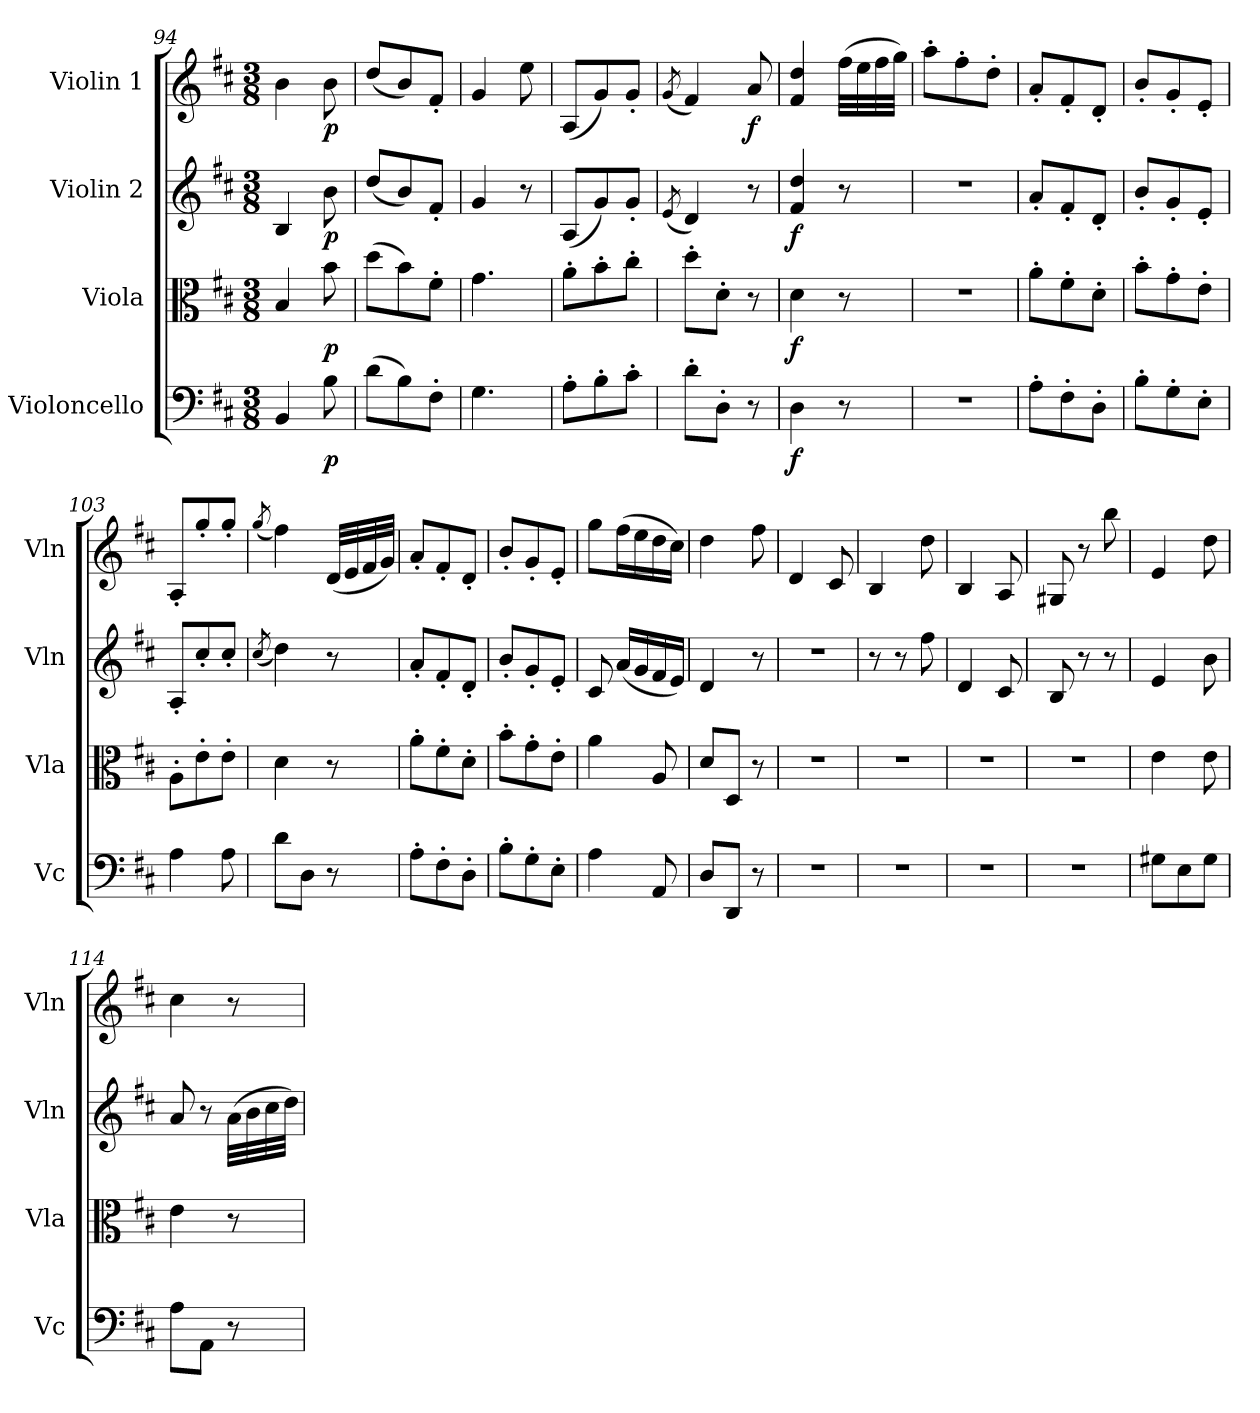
**kern	**dynam	**kern	**dynam	**kern	**dynam	**kern	**dynam
*part4	*part4	*part3	*part3	*part2	*part2	*part1	*part1
*staff4	*staff4	*staff3	*staff3	*staff2	*staff2	*staff1	*staff1
*I"Violoncello	*	*I"Viola	*	*I"Violin 2	*	*I"Violin 1	*
*I'Vc	*	*I'Vla	*	*I'Vln	*	*I'Vln	*
*clefF4	*	*clefC3	*	*clefG2	*	*clefG2	*
*k[f#c#]	*	*k[f#c#]	*	*k[f#c#]	*	*k[f#c#]	*
*M3/8	*	*M3/8	*	*M3/8	*	*M3/8	*
=94	=94	=94	=94	=94	=94	=94	=94
4BB/	.	4B/	.	4B/	.	4b\	.
!	!LO:DY:b	!	!LO:DY:b	!	!LO:DY:b	!	!LO:DY:b
8B\	p	8b\	p	8b\	p	8b\	p
!!LO:LB:g=z
=95	=95	=95	=95	=95	=95	=95	=95
(8d\L	.	(8dd\L	.	(8dd/L	.	(8dd/L	.
8B\)	.	8b\)	.	8b/)	.	8b/)	.
8F#'\J	.	8f#'\J	.	8f#'/J	.	8f#'/J	.
=96	=96	=96	=96	=96	=96	=96	=96
4.G\	.	4.g\	.	4g/	.	4g/	.
.	.	.	.	8r	.	8ee\	.
=97	=97	=97	=97	=97	=97	=97	=97
8A'\L	.	8a'\L	.	(8A/L	.	(8A/L	.
8B'\	.	8b'\	.	8g/)	.	8g/)	.
8c#'\J	.	8cc#'\J	.	8g'/J	.	8g'/J	.
=98	=98	=98	=98	=98	=98	=98	=98
.	.	.	.	(8qe/	.	(8qg/	.
8d'\L	.	8dd'\L	.	4d/)	.	4f#/)	.
8D'\J	.	8d'\J	.	.	.	.	.
!	!	!	!	!	!	!	!LO:DY:b
8r	.	8r	.	8r	.	8a/	f
=99	=99	=99	=99	=99	=99	=99	=99
!	!LO:DY:b	!	!LO:DY:b	!	!LO:DY:b	!	!
4D\	f	4d\	f	4f#/ 4dd/	f	4f#/ 4dd/	.
8r	.	8r	.	8r	.	(32ff#\LLL	.
.	.	.	.	.	.	32ee\	.
.	.	.	.	.	.	32ff#\	.
.	.	.	.	.	.	32gg\JJJ)	.
=100	=100	=100	=100	=100	=100	=100	=100
4.r	.	4.r	.	4.r	.	8aa'\L	.
.	.	.	.	.	.	8ff#'\	.
.	.	.	.	.	.	8dd'\J	.
=101	=101	=101	=101	=101	=101	=101	=101
8A'\L	.	8a'\L	.	8a'/L	.	8a'/L	.
8F#'\	.	8f#'\	.	8f#'/	.	8f#'/	.
8D'\J	.	8d'\J	.	8d'/J	.	8d'/J	.
=102	=102	=102	=102	=102	=102	=102	=102
8B'\L	.	8b'\L	.	8b'/L	.	8b'/L	.
8G'\	.	8g'\	.	8g'/	.	8g'/	.
8E'\J	.	8e'\J	.	8e'/J	.	8e'/J	.
!!LO:LB:g=z
=103	=103	=103	=103	=103	=103	=103	=103
4A\	.	8A'\L	.	8A'/L	.	8A'/L	.
.	.	8e'\	.	8cc#'/	.	8gg'/	.
8A\	.	8e'\J	.	8cc#'/J	.	8gg'/J	.
=104	=104	=104	=104	=104	=104	=104	=104
.	.	.	.	(8qcc#/	.	(8qgg/	.
8d\L	.	4d\	.	4dd\)	.	4ff#\)	.
8D\J	.	.	.	.	.	.	.
8r	.	8r	.	8r	.	(32d/LLL	.
.	.	.	.	.	.	32e/	.
.	.	.	.	.	.	32f#/	.
.	.	.	.	.	.	32g/JJJ)	.
=105	=105	=105	=105	=105	=105	=105	=105
8A'\L	.	8a'\L	.	8a'/L	.	8a'/L	.
8F#'\	.	8f#'\	.	8f#'/	.	8f#'/	.
8D'\J	.	8d'\J	.	8d'/J	.	8d'/J	.
=106	=106	=106	=106	=106	=106	=106	=106
8B'\L	.	8b'\L	.	8b'/L	.	8b'/L	.
8G'\	.	8g'\	.	8g'/	.	8g'/	.
8E'\J	.	8e'\J	.	8e'/J	.	8e'/J	.
=107	=107	=107	=107	=107	=107	=107	=107
4A\	.	4a\	.	8c#/	.	8gg\L	.
.	.	.	.	(16a/LL	.	(16ff#\L	.
.	.	.	.	16g/	.	16ee\	.
8AA/	.	8A/	.	16f#/	.	16dd\	.
.	.	.	.	16e/JJ)	.	16cc#\JJ)	.
=108	=108	=108	=108	=108	=108	=108	=108
8D/L	.	8d/L	.	4d/	.	4dd\	.
8DD/J	.	8D/J	.	.	.	.	.
8r	.	8r	.	8r	.	8ff#\	.
=109	=109	=109	=109	=109	=109	=109	=109
4.r	.	4.r	.	4.r	.	4d/	.
.	.	.	.	.	.	8c#/	.
=110	=110	=110	=110	=110	=110	=110	=110
4.r	.	4.r	.	8r	.	4B/	.
.	.	.	.	8r	.	.	.
.	.	.	.	8ff#\	.	8dd\	.
!!LO:LB:g=z
=111	=111	=111	=111	=111	=111	=111	=111
4.r	.	4.r	.	4d/	.	4B/	.
.	.	.	.	8c#/	.	8A/	.
=112	=112	=112	=112	=112	=112	=112	=112
4.r	.	4.r	.	8B/	.	8G#X/	.
.	.	.	.	8r	.	8r	.
.	.	.	.	8r	.	8bb\	.
=113	=113	=113	=113	=113	=113	=113	=113
8G#X\L	.	4e\	.	4e/	.	4e/	.
8E\	.	.	.	.	.	.	.
8G#\J	.	8e\	.	8b\	.	8dd\	.
=114	=114	=114	=114	=114	=114	=114	=114
8A\L	.	4e\	.	8a/	.	4cc#\	.
8AA\J	.	.	.	8r	.	.	.
8r	.	8r	.	(32a\LLL	.	8r	.
.	.	.	.	32b\	.	.	.
.	.	.	.	32cc#\	.	.	.
.	.	.	.	32dd\JJJ)	.	.	.
=	=	=	=	=	=	=	=
*-	*-	*-	*-	*-	*-	*-	*-
